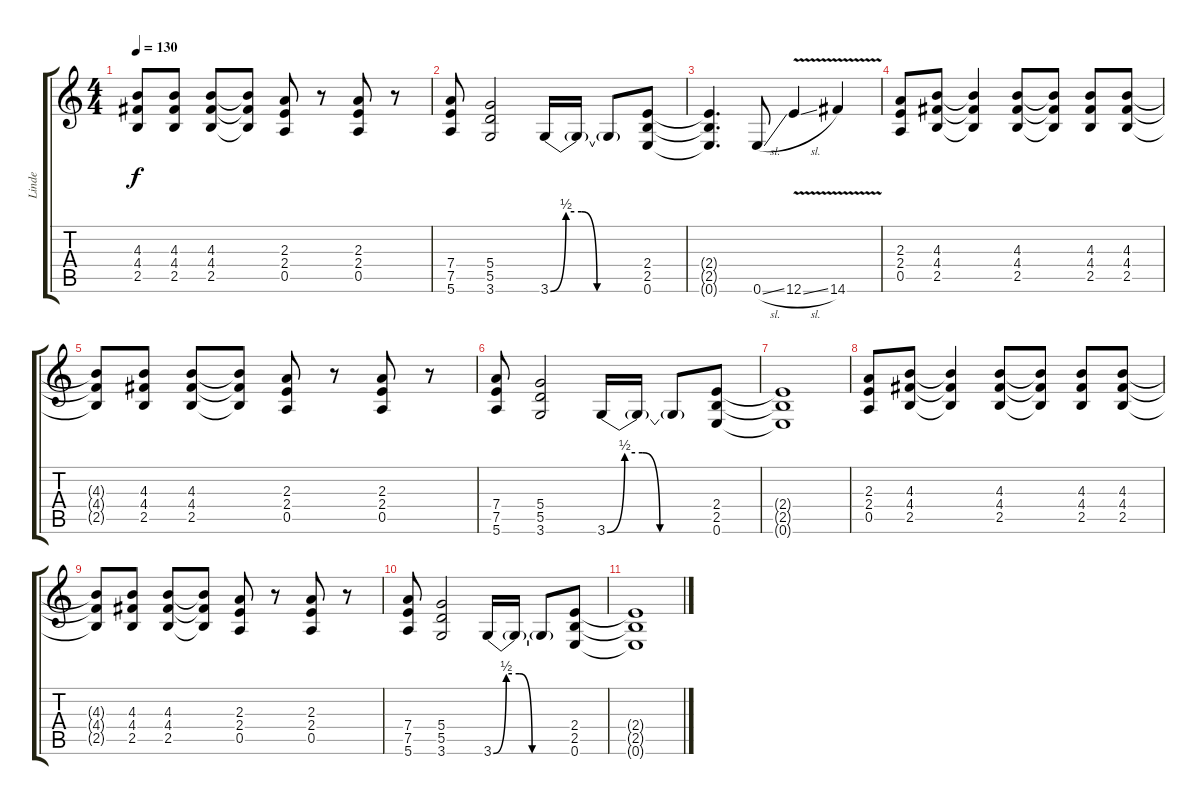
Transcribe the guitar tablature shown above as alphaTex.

\track ("Linde" "Linde") {instrument overdrivenguitar}
\staff {score tabs}
\tuning (E4 B3 G3 D3 A2 E2) {hide}
\ts (4 4)
\tempo 130
\clef g2
\ks c
(4.3{t} 4.4{t} 2.5{t}).8{dy f} (4.3 4.4 2.5).8 (4.3 4.4 2.5).8 (4.3{t} 4.4{t} 2.5{t}).8 (2.3 2.4 0.5).8 r.8 (2.3 2.4 0.5).8 r.8 |
(7.4 7.5 5.6).8 (5.4 5.5 3.6).2 3.6{be (custom 0 0 10 2 20 2 30 0 60 0)}.16 3.6{t}.16 3.6{t}.8 (2.4 2.5 0.6).8 |
(2.4{t} 2.5{t} 0.6{t}).4{d} 0.6{sl}.8 12.6{v sl}.4 14.6{v}.4 |
(2.3 2.4 0.5).8 (4.3 4.4 2.5).8 (4.3{t} 4.4{t} 2.5{t}).4 (4.3 4.4 2.5).8 (4.3{t} 4.4{t} 2.5{t}).8 (4.3 4.4 2.5).8 (4.3 4.4 2.5).8 |
(4.3{t} 4.4{t} 2.5{t}).8 (4.3 4.4 2.5).8 (4.3 4.4 2.5).8 (4.3{t} 4.4{t} 2.5{t}).8 (2.3 2.4 0.5).8 r.8 (2.3 2.4 0.5).8 r.8 |
(7.4 7.5 5.6).8 (5.4 5.5 3.6).2 3.6{be (custom 0 0 10 2 20 2 30 0 60 0)}.16 3.6{t}.16 3.6{t}.8 (2.4 2.5 0.6).8 |
(2.4{t} 2.5{t} 0.6{t}).1 |
(2.3 2.4 0.5).8 (4.3 4.4 2.5).8 (4.3{t} 4.4{t} 2.5{t}).4 (4.3 4.4 2.5).8 (4.3{t} 4.4{t} 2.5{t}).8 (4.3 4.4 2.5).8 (4.3 4.4 2.5).8 |
(4.3{t} 4.4{t} 2.5{t}).8 (4.3 4.4 2.5).8 (4.3 4.4 2.5).8 (4.3{t} 4.4{t} 2.5{t}).8 (2.3 2.4 0.5).8 r.8 (2.3 2.4 0.5).8 r.8 |
(7.4 7.5 5.6).8 (5.4 5.5 3.6).2 3.6{be (custom 0 0 10 2 20 2 30 0 60 0)}.16 3.6{t}.16 3.6{t}.8 (2.4 2.5 0.6).8 |
(2.4{t} 2.5{t} 0.6{t}).1
